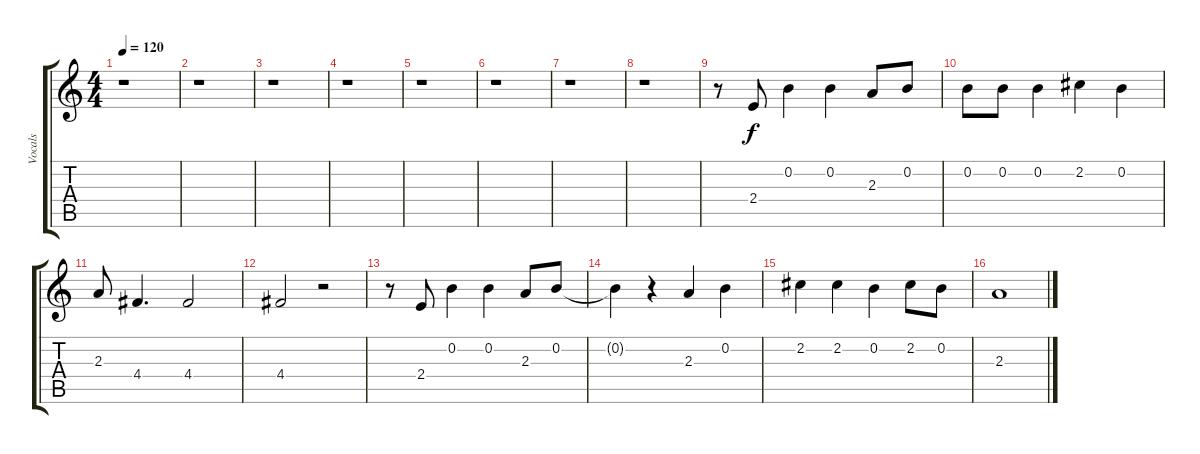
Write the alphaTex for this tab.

\track ("Vocals" "Vocals") {instrument lead3calliope}
\staff {score tabs}
\tuning (E5 B4 G4 D4 A3 E3) {hide}
\ts (4 4)
\tempo 120
\clef g2
\ks c
r.1{dy f instrument lead3calliope} |
r.1 |
r.1 |
r.1 |
r.1 |
r.1 |
r.1 |
r.1 |
r.8 2.4.8 0.2.4 0.2.4 2.3.8 0.2.8 |
0.2.8 0.2.8 0.2.4 2.2.4 0.2.4 |
2.3.8 4.4.4{d} 4.4.2 |
4.4.2 r.2 |
r.8 2.4.8 0.2.4 0.2.4 2.3.8 0.2.8 |
0.2{t}.4 r.4 2.3.4 0.2.4 |
2.2.4 2.2.4 0.2.4 2.2.8 0.2.8 |
2.3.1
